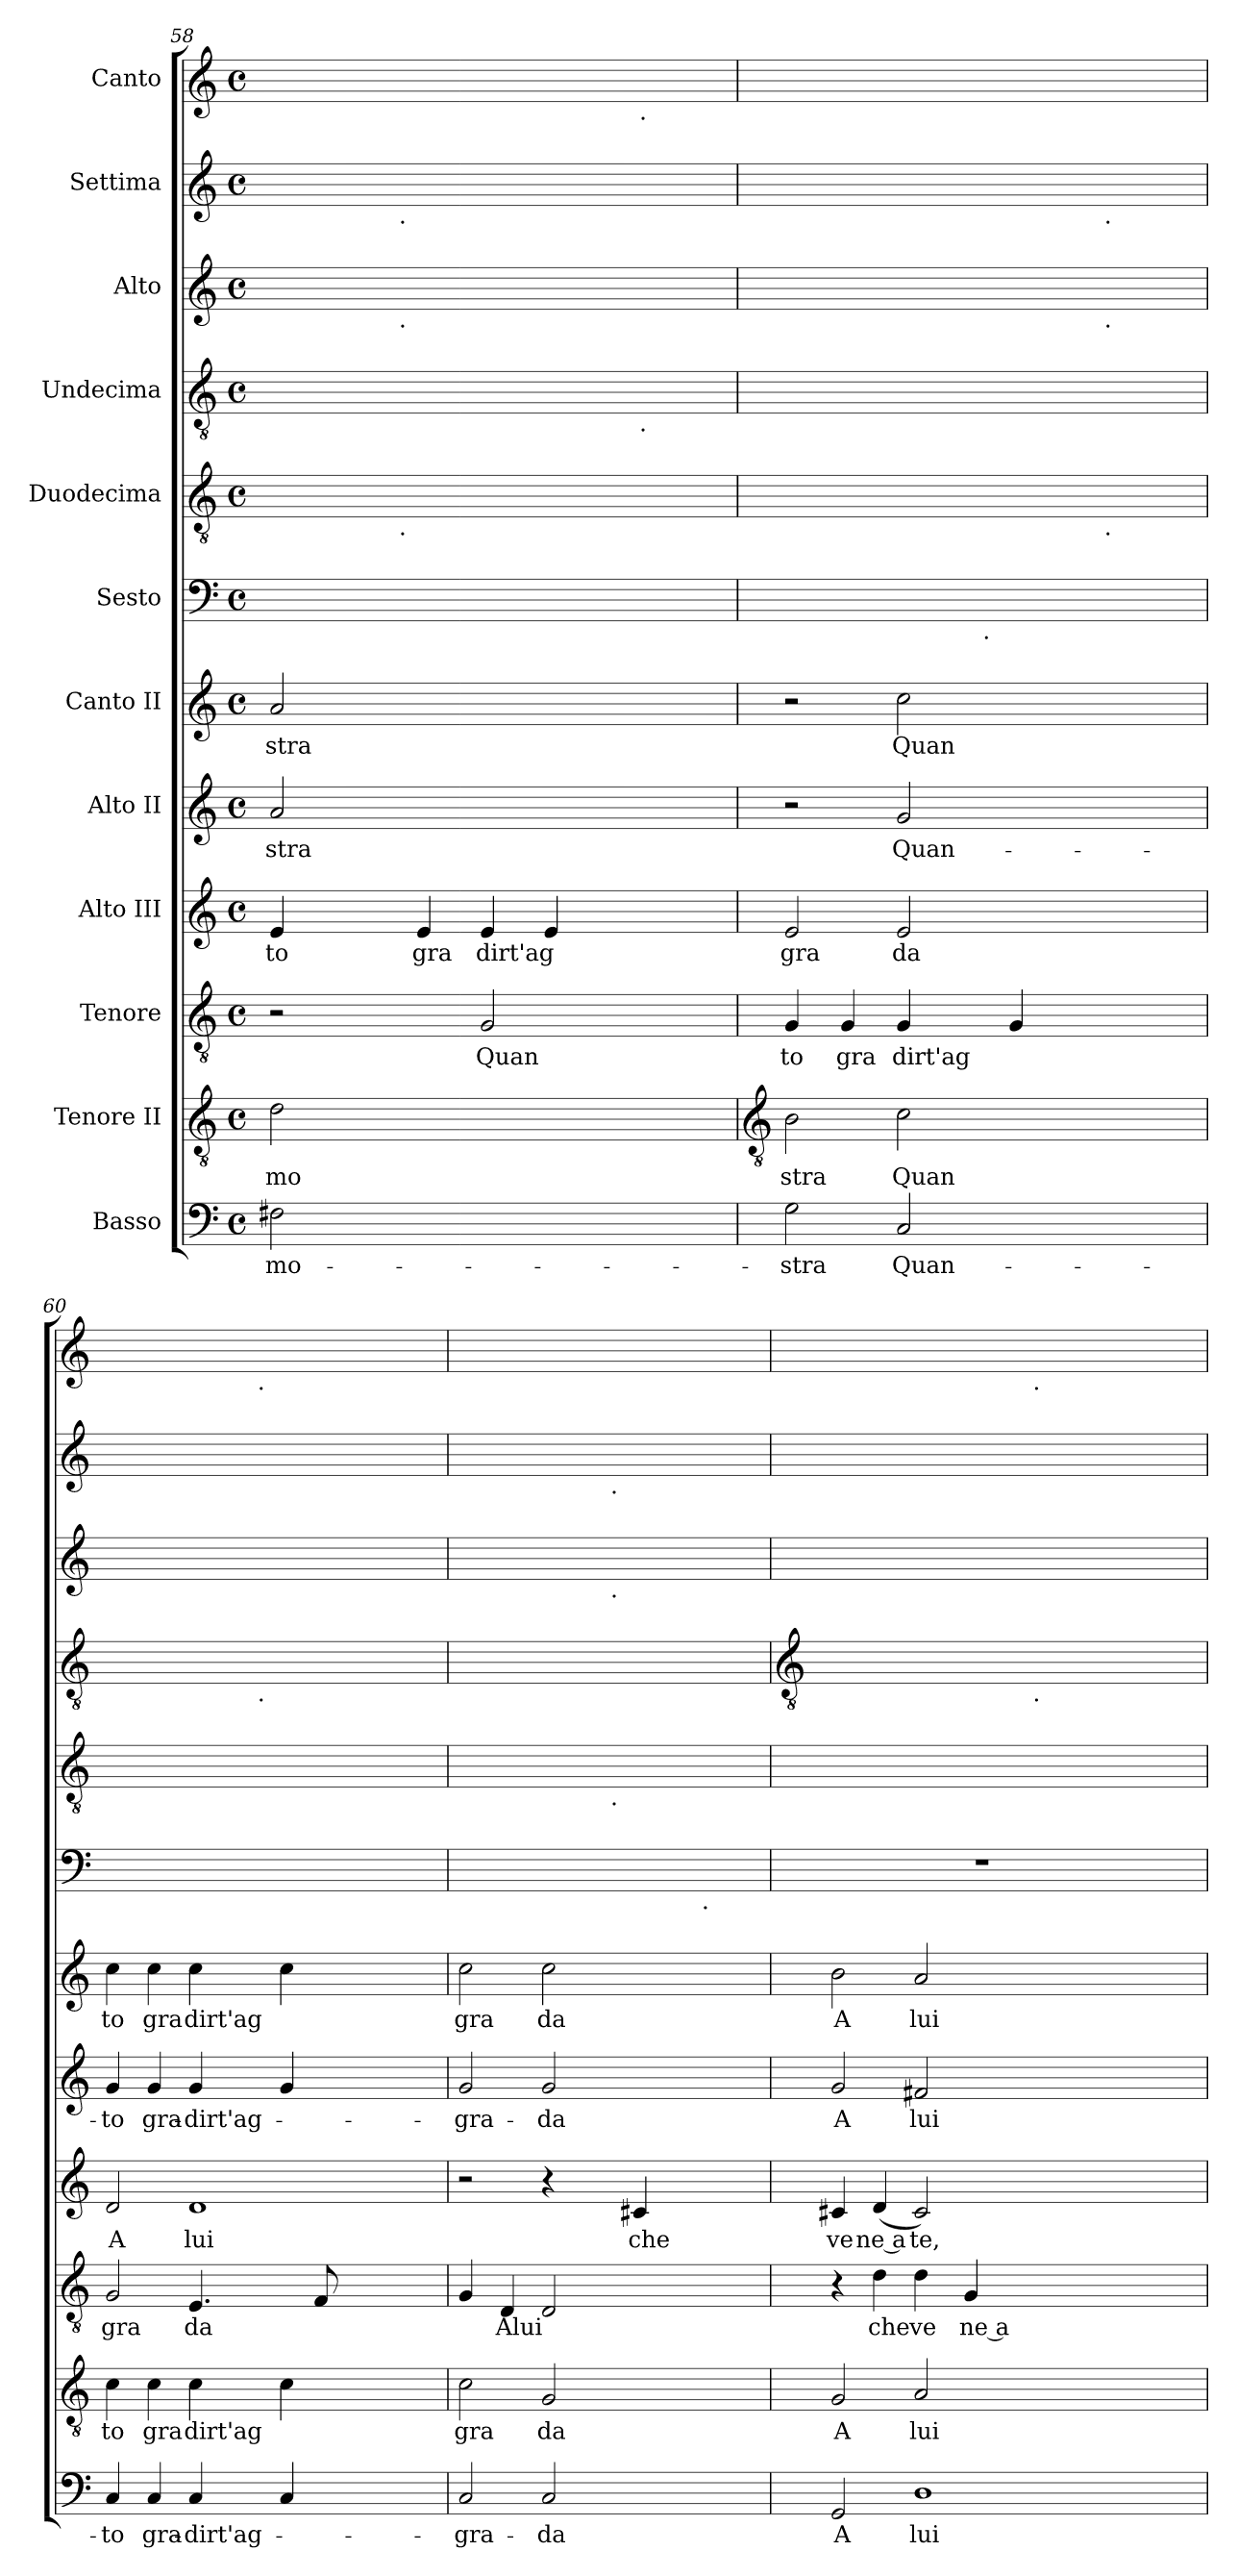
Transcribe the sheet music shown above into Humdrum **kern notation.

**kern	**text	**kern	**text	**kern	**text	**kern	**text	**kern	**text	**kern	**text	**kern	**kern	**kern	**kern	**kern	**kern
*part12	*part12	*part11	*part11	*part10	*part10	*part9	*part9	*part8	*part8	*part7	*part7	*part6	*part5	*part4	*part3	*part2	*part1
*staff12	*staff12	*staff11	*staff11	*staff10	*staff10	*staff9	*staff9	*staff8	*staff8	*staff7	*staff7	*staff6	*staff5	*staff4	*staff3	*staff2	*staff1
*I"Basso	*	*I"Tenore II	*	*I"Tenore	*	*I"Alto III	*	*I"Alto II	*	*I"Canto II	*	*I"Sesto	*I"Duodecima	*I"Undecima	*I"Alto	*I"Settima	*I"Canto
!!LO:LB:g=z
*clefF4	*	*clefGv2	*	*clefGv2	*	*clefG2	*	*clefG2	*	*clefG2	*	*clefF4	*clefGv2	*clefGv2	*clefG2	*clefG2	*clefG2
*k[]	*	*k[]	*	*k[]	*	*k[]	*	*k[]	*	*k[]	*	*k[]	*k[]	*k[]	*k[]	*k[]	*k[]
*C:	*	*C:	*	*C:	*	*C:	*	*C:	*	*C:	*	*C:	*C:	*C:	*C:	*C:	*C:
*M4/4	*	*M4/4	*	*M4/4	*	*M4/4	*	*M4/4	*	*M4/4	*	*M4/4	*M4/4	*M4/4	*M4/4	*M4/4	*M4/4
*met(c)	*	*met(c)	*	*met(c)	*	*met(c)	*	*met(c)	*	*met(c)	*	*met(c)	*met(c)	*met(c)	*met(c)	*met(c)	*met(c)
=58A	=58A	=58A	=58A	=58A	=58A	=58A	=58A	=58A	=58A	=58A	=58A	=58A	=58A	=58A	=58A	=58A	=58A
!	!LO:LY:b	!	!LO:LY:b	!	!	!	!LO:LY:b	!	!LO:LY:b	!	!LO:LY:b	!	!	!	!	!	!
2F#X\	mo-	2d\	mo	2r	.	4e/	to	2a/	-stra	2a/	stra	4ryy	64ryy	64ryy	64ryy	64ryy	64ryy
.	.	.	.	.	.	.	.	.	.	.	.	.	64ryy	4ryy	64ryy	64ryy	4ryy
.	.	.	.	.	.	.	.	.	.	.	.	.	64ryy	.	64ryy	64ryy	.
.	.	.	.	.	.	.	.	.	.	.	.	.	64ryy	.	64ryy	64ryy	.
.	.	.	.	.	.	.	.	.	.	.	.	.	64ryy	.	64ryy	64ryy	.
.	.	.	.	.	.	.	.	.	.	.	.	.	64ryy	.	64ryy	64ryy	.
.	.	.	.	.	.	.	.	.	.	.	.	.	64ryy	.	64ryy	64ryy	.
.	.	.	.	.	.	.	.	.	.	.	.	.	64ryy	.	64ryy	64ryy	.
.	.	.	.	.	.	.	.	.	.	.	.	.	64ryy	.	64ryy	64ryy	.
.	.	.	.	.	.	.	.	.	.	.	.	.	64ryy	.	64ryy	64ryy	.
.	.	.	.	.	.	.	.	.	.	.	.	.	64ryy	.	64ryy	64ryy	.
.	.	.	.	.	.	.	.	.	.	.	.	.	64ryy	.	64ryy	64ryy	.
.	.	.	.	.	.	.	.	.	.	.	.	.	64ryy	.	64ryy	64ryy	.
.	.	.	.	.	.	.	.	.	.	.	.	.	64ryy	.	64ryy	64ryy	.
!	!	!	!	!	!	!	!	!	!	!	!	!	!	!	!	!LO:TX:b:t=.	!
!	!	!	!	!	!	!	!	!	!	!	!	!	!	!	!LO:TX:b:t=.	!	!
!	!	!	!	!	!	!	!	!	!	!	!	!	!LO:TX:b:t=.	!	!	!	!
.	.	.	.	.	.	.	.	.	.	.	.	.	64ryy	.	64ryy	64ryy	.
.	.	.	.	.	.	.	.	.	.	.	.	.	4ryy	.	4ryy	4ryy	.
!	!	!	!	!	!	!	!LO:LY:b	!	!	!	!	!	!	!	!	!	!
.	.	.	.	.	.	4e/	gra	.	.	.	.	4ryy	.	.	.	.	.
.	.	.	.	.	.	.	.	.	.	.	.	.	.	4ryy	.	.	4ryy
.	.	.	.	.	.	.	.	.	.	.	.	.	4ryy	.	4ryy	4ryy	.
!	!	!	!	!	!LO:LY:b	!	!LO:LY:b	!	!	!	!	!	!	!	!	!	!
2ryy	.	2ryy	.	2G/	Quan	4e/	dirt'ag	2ryy	.	2ryy	.	4ryy	.	.	.	.	.
.	.	.	.	.	.	.	.	.	.	.	.	.	.	4ryy	.	.	4ryy
.	.	.	.	.	.	.	.	.	.	.	.	.	4ryy	.	4ryy	4ryy	.
.	.	.	.	.	.	4e/	.	.	.	.	.	32ryy	.	.	.	.	.
.	.	.	.	.	.	.	.	.	.	.	.	.	.	32ryy	.	.	32ryy
.	.	.	.	.	.	.	.	.	.	.	.	4ryy	.	.	.	.	.
.	.	.	.	.	.	.	.	.	.	.	.	.	.	32ryy	.	.	32ryy
.	.	.	.	.	.	.	.	.	.	.	.	.	.	32ryy	.	.	32ryy
.	.	.	.	.	.	.	.	.	.	.	.	.	.	32ryy	.	.	32ryy
.	.	.	.	.	.	.	.	.	.	.	.	.	.	32ryy	.	.	32ryy
.	.	.	.	.	.	.	.	.	.	.	.	.	.	32ryy	.	.	32ryy
!	!	!	!	!	!	!	!	!	!	!	!	!	!	!	!	!	!LO:TX:b:t=.
!	!	!	!	!	!	!	!	!	!	!	!	!	!	!LO:TX:b:t=.	!	!	!
.	.	.	.	.	.	.	.	.	.	.	.	.	.	32ryy	.	.	32ryy
.	.	.	.	.	.	.	.	.	.	.	.	.	4ryy	4ryy	4ryy	4ryy	4ryy
8...ryy	.	8...ryy	.	8...ryy	.	8...ryy	.	8...ryy	.	8...ryy	.	.	.	.	.	.	.
.	.	.	.	.	.	.	.	.	.	.	.	8ryy	.	.	.	.	.
.	.	.	.	.	.	.	.	.	.	.	.	16ryy	.	.	.	.	.
.	.	.	.	.	.	.	.	.	.	.	.	64ryy	.	.	.	.	.
!!LO:LB:g=z
=59A	=59A	=59A	=59A	=59A	=59A	=59A	=59A	=59A	=59A	=59A	=59A	=59A	=59A	=59A	=59A	=59A	=59A
*	*	*clefGv2	*	*	*	*	*	*	*	*	*	*	*	*	*	*	*
!	!LO:LY:b	!	!LO:LY:b	!	!LO:LY:b	!	!LO:LY:b	!	!	!	!	!	!	!	!	!	!
2G\	-stra	2B\	stra	4G/	to	2e/	gra	2r	.	2r	.	4ryy	64ryy	4ryy	64ryy	64ryy	4ryy
.	.	.	.	.	.	.	.	.	.	.	.	.	4ryy	.	4ryy	4ryy	.
!	!	!	!	!	!LO:LY:b	!	!	!	!	!	!	!	!	!	!	!	!
.	.	.	.	4G/	gra	.	.	.	.	.	.	4ryy	.	4ryy	.	.	4ryy
.	.	.	.	.	.	.	.	.	.	.	.	.	4ryy	.	4ryy	4ryy	.
!	!LO:LY:b	!	!LO:LY:b	!	!LO:LY:b	!	!LO:LY:b	!	!LO:LY:b	!	!LO:LY:b	!	!	!	!	!	!
2C/	Quan-	2c\	Quan	4G/	dirt'ag	2e/	da	2g/	Quan-	2cc\	Quan	32ryy	.	4ryy	.	.	4ryy
.	.	.	.	.	.	.	.	.	.	.	.	.	4ryy	.	4ryy	4ryy	.
.	.	.	.	.	.	.	.	.	.	.	.	32ryy	.	.	.	.	.
.	.	.	.	.	.	.	.	.	.	.	.	32ryy	.	.	.	.	.
.	.	.	.	.	.	.	.	.	.	.	.	32ryy	.	.	.	.	.
.	.	.	.	.	.	.	.	.	.	.	.	32ryy	.	.	.	.	.
.	.	.	.	.	.	.	.	.	.	.	.	32ryy	.	.	.	.	.
!	!	!	!	!	!	!	!	!	!	!	!	!LO:TX:b:t=.	!	!	!	!	!
.	.	.	.	.	.	.	.	.	.	.	.	32ryy	.	.	.	.	.
.	.	.	.	.	.	.	.	.	.	.	.	4ryy	.	.	.	.	.
.	.	.	.	4G/	.	.	.	.	.	.	.	.	.	32ryy	.	.	32ryy
.	.	.	.	.	.	.	.	.	.	.	.	.	32ryy	.	32ryy	32ryy	.
.	.	.	.	.	.	.	.	.	.	.	.	.	.	4ryy	.	.	4ryy
.	.	.	.	.	.	.	.	.	.	.	.	.	32ryy	.	32ryy	32ryy	.
.	.	.	.	.	.	.	.	.	.	.	.	.	32ryy	.	32ryy	32ryy	.
.	.	.	.	.	.	.	.	.	.	.	.	.	32ryy	.	32ryy	32ryy	.
.	.	.	.	.	.	.	.	.	.	.	.	.	32ryy	.	32ryy	32ryy	.
.	.	.	.	.	.	.	.	.	.	.	.	.	32ryy	.	32ryy	32ryy	.
!	!	!	!	!	!	!	!	!	!	!	!	!	!	!	!	!LO:TX:b:t=.	!
!	!	!	!	!	!	!	!	!	!	!	!	!	!	!	!LO:TX:b:t=.	!	!
!	!	!	!	!	!	!	!	!	!	!	!	!	!LO:TX:b:t=.	!	!	!	!
.	.	.	.	.	.	.	.	.	.	.	.	.	32ryy	.	32ryy	32ryy	.
.	.	.	.	.	.	.	.	.	.	.	.	4ryy	.	.	.	.	.
.	.	.	.	.	.	.	.	.	.	.	.	.	4ryy	.	4ryy	4ryy	.
8...ryy	.	8...ryy	.	8...ryy	.	8...ryy	.	8...ryy	.	8...ryy	.	.	.	.	.	.	.
.	.	.	.	.	.	.	.	.	.	.	.	.	.	8ryy	.	.	8ryy
.	.	.	.	.	.	.	.	.	.	.	.	.	.	16ryy	.	.	16ryy
.	.	.	.	.	.	.	.	.	.	.	.	64ryy	.	64ryy	.	.	64ryy
=60A	=60A	=60A	=60A	=60A	=60A	=60A	=60A	=60A	=60A	=60A	=60A	=60A	=60A	=60A	=60A	=60A	=60A
!	!LO:LY:b	!	!LO:LY:b	!	!LO:LY:b	!	!LO:LY:b	!	!LO:LY:b	!	!LO:LY:b	!	!	!	!	!	!
4C/	-to	4c\	to	2G/	gra	2d/	A	4g/	-to	4cc\	to	4ryy	4ryy	4ryy	4ryy	4ryy	4ryy
!	!LO:LY:b	!	!LO:LY:b	!	!	!	!	!	!LO:LY:b	!	!LO:LY:b	!	!	!	!	!	!
4C/	gra-	4c\	gra	.	.	.	.	4g/	gra-	4cc\	gra	4ryy	4ryy	4ryy	4ryy	4ryy	4ryy
!	!LO:LY:b	!	!LO:LY:b	!	!LO:LY:b	!	!LO:LY:b	!	!LO:LY:b	!	!LO:LY:b	!	!	!	!	!	!
4C/	-dirt'ag-	4c\	dirt'ag	4.E/	da	1d	lui	4g/	-dirt'ag-	4cc\	dirt'ag	32ryy	4ryy	32ryy	4ryy	4ryy	32ryy
.	.	.	.	.	.	.	.	.	.	.	.	32%31ryy	.	32ryy	.	.	32ryy
.	.	.	.	.	.	.	.	.	.	.	.	.	.	32ryy	.	.	32ryy
.	.	.	.	.	.	.	.	.	.	.	.	.	.	32ryy	.	.	32ryy
.	.	.	.	.	.	.	.	.	.	.	.	.	.	32ryy	.	.	32ryy
.	.	.	.	.	.	.	.	.	.	.	.	.	.	32ryy	.	.	32ryy
!	!	!	!	!	!	!	!	!	!	!	!	!	!	!	!	!	!LO:TX:b:t=.
!	!	!	!	!	!	!	!	!	!	!	!	!	!	!LO:TX:b:t=.	!	!	!
.	.	.	.	.	.	.	.	.	.	.	.	.	.	32ryy	.	.	32ryy
.	.	.	.	.	.	.	.	.	.	.	.	.	.	4ryy	.	.	4ryy
4C/	.	4c\	.	.	.	.	.	4g/	.	4cc\	.	.	32ryy	.	32ryy	32ryy	.
.	.	.	.	.	.	.	.	.	.	.	.	.	4ryy	.	4ryy	4ryy	.
.	.	.	.	8F/	.	.	.	.	.	.	.	.	.	.	.	.	.
.	.	.	.	.	.	.	.	.	.	.	.	.	.	4ryy	.	.	4ryy
2ryy	.	2ryy	.	2ryy	.	.	.	2ryy	.	2ryy	.	.	.	.	.	.	.
.	.	.	.	.	.	.	.	.	.	.	.	.	4...ryy	.	4...ryy	4...ryy	.
.	.	.	.	.	.	.	.	.	.	.	.	.	.	4ryy	.	.	4ryy
.	.	.	.	.	.	.	.	.	.	.	.	.	.	32ryy	.	.	32ryy
!!LO:LB:g=z
=61A	=61A	=61A	=61A	=61A	=61A	=61A	=61A	=61A	=61A	=61A	=61A	=61A	=61A	=61A	=61A	=61A	=61A
!	!LO:LY:b	!	!LO:LY:b	!	!	!	!	!	!LO:LY:b	!	!LO:LY:b	!	!	!	!	!	!
2C/	-gra-	2c\	gra	4G/	.	2r	.	2g/	-gra-	2cc\	gra	4ryy	4ryy	4ryy	4ryy	4ryy	4ryy
!	!	!	!	!	!LO:LY:b	!	!	!	!	!	!	!	!	!	!	!	!
.	.	.	.	4D/	Alui	.	.	.	.	.	.	4ryy	4ryy	4ryy	4ryy	4ryy	4ryy
!	!LO:LY:b	!	!LO:LY:b	!	!	!	!	!	!LO:LY:b	!	!LO:LY:b	!	!	!	!	!	!
2C/	-da	2G/	da	2D/	.	4r	.	2g/	-da	2cc\	da	4ryy	32ryy	32ryy	32ryy	32ryy	32ryy
.	.	.	.	.	.	.	.	.	.	.	.	.	32ryy	2ryy	32ryy	32ryy	2ryy
.	.	.	.	.	.	.	.	.	.	.	.	.	32ryy	.	32ryy	32ryy	.
.	.	.	.	.	.	.	.	.	.	.	.	.	32ryy	.	32ryy	32ryy	.
.	.	.	.	.	.	.	.	.	.	.	.	.	32ryy	.	32ryy	32ryy	.
.	.	.	.	.	.	.	.	.	.	.	.	.	32ryy	.	32ryy	32ryy	.
!	!	!	!	!	!	!	!	!	!	!	!	!	!	!	!	!LO:TX:b:t=.	!
!	!	!	!	!	!	!	!	!	!	!	!	!	!	!	!LO:TX:b:t=.	!	!
!	!	!	!	!	!	!	!	!	!	!	!	!	!LO:TX:b:t=.	!	!	!	!
.	.	.	.	.	.	.	.	.	.	.	.	.	32ryy	.	32ryy	32ryy	.
.	.	.	.	.	.	.	.	.	.	.	.	.	4ryy	.	4ryy	4ryy	.
!	!	!	!	!	!	!	!LO:LY:b	!	!	!	!	!	!	!	!	!	!
.	.	.	.	.	.	4c#X/	che	.	.	.	.	32ryy	.	.	.	.	.
.	.	.	.	.	.	.	.	.	.	.	.	32ryy	.	.	.	.	.
.	.	.	.	.	.	.	.	.	.	.	.	32ryy	.	.	.	.	.
.	.	.	.	.	.	.	.	.	.	.	.	32ryy	.	.	.	.	.
.	.	.	.	.	.	.	.	.	.	.	.	32ryy	.	.	.	.	.
.	.	.	.	.	.	.	.	.	.	.	.	32ryy	.	.	.	.	.
!	!	!	!	!	!	!	!	!	!	!	!	!LO:TX:b:t=.	!	!	!	!	!
.	.	.	.	.	.	.	.	.	.	.	.	32ryy	.	.	.	.	.
.	.	.	.	.	.	.	.	.	.	.	.	4ryy	4ryy	.	4ryy	4ryy	.
8..ryy	.	8..ryy	.	8..ryy	.	8..ryy	.	8..ryy	.	8..ryy	.	.	.	.	.	.	.
.	.	.	.	.	.	.	.	.	.	.	.	.	.	8.ryy	.	.	8.ryy
!!LO:LB:g=z
=62	=62	=62	=62	=62	=62	=62	=62	=62	=62	=62	=62	=62	=62	=62	=62	=62	=62
*	*	*	*	*	*	*	*	*	*	*	*	*	*	*clefGv2	*	*	*
!	!LO:LY:b	!	!LO:LY:b	!	!	!	!LO:LY:b	!	!LO:LY:b	!	!LO:LY:b	!	!	!	!	!	!
2GG/	A	2G/	A	4r	.	4c#X/	ve	2g/	A	2b\	A	4ryy	4ryy	4ryy	4ryy	4ryy	4ryy
!	!	!	!	!	!LO:LY:b	!	!LO:LY:b	!	!	!	!	!	!	!	!	!	!
.	.	.	.	4d\	che	(<4d/	ne a	.	.	.	.	4ryy	4ryy	4ryy	4ryy	4ryy	4ryy
!	!LO:LY:b	!	!LO:LY:b	!	!LO:LY:b	!	!LO:LY:b	!	!LO:LY:b	!	!LO:LY:b	!	!	!	!	!	!
1D	lui	2A/	lui	4d\	ve	2c#/)	te,	2f#X/	lui	2a/	lui	4ryy	32ryy	4ryy	32ryy	32ryy	4ryy
.	.	.	.	.	.	.	.	.	.	.	.	.	1ryy	.	1ryy	1ryy	.
!	!	!	!	!	!LO:LY:b	!	!	!	!	!	!	!	!	!	!	!	!
.	.	.	.	4G/	ne a	.	.	.	.	.	.	32ryy	.	32ryy	.	.	32ryy
.	.	.	.	.	.	.	.	.	.	.	.	1r	.	32ryy	.	.	32ryy
.	.	.	.	.	.	.	.	.	.	.	.	.	.	32ryy	.	.	32ryy
.	.	.	.	.	.	.	.	.	.	.	.	.	.	32ryy	.	.	32ryy
.	.	.	.	.	.	.	.	.	.	.	.	.	.	32ryy	.	.	32ryy
.	.	.	.	.	.	.	.	.	.	.	.	.	.	32ryy	.	.	32ryy
!	!	!	!	!	!	!	!	!	!	!	!	!	!	!	!	!	!LO:TX:b:t=.
!	!	!	!	!	!	!	!	!	!	!	!	!	!	!LO:TX:b:t=.	!	!	!
.	.	.	.	.	.	.	.	.	.	.	.	.	.	32ryy	.	.	32ryy
.	.	.	.	.	.	.	.	.	.	.	.	.	.	4ryy	.	.	4ryy
.	.	2ryy	.	2ryy	.	2ryy	.	2ryy	.	2ryy	.	.	.	.	.	.	.
.	.	.	.	.	.	.	.	.	.	.	.	.	.	2ryy	.	.	2ryy
4ryy	.	4ryy	.	4ryy	.	4ryy	.	4ryy	.	4ryy	.	.	.	.	.	.	.
.	.	.	.	.	.	.	.	.	.	.	.	.	4ryy	.	4ryy	4ryy	.
.	.	.	.	.	.	.	.	.	.	.	.	.	.	16ryy	.	.	16ryy
32ryy	.	32ryy	.	32ryy	.	32ryy	.	32ryy	.	32ryy	.	.	.	.	.	.	.
=	=	=	=	=	=	=	=	=	=	=	=	=	=	=	=	=	=
*-	*-	*-	*-	*-	*-	*-	*-	*-	*-	*-	*-	*-	*-	*-	*-	*-	*-
